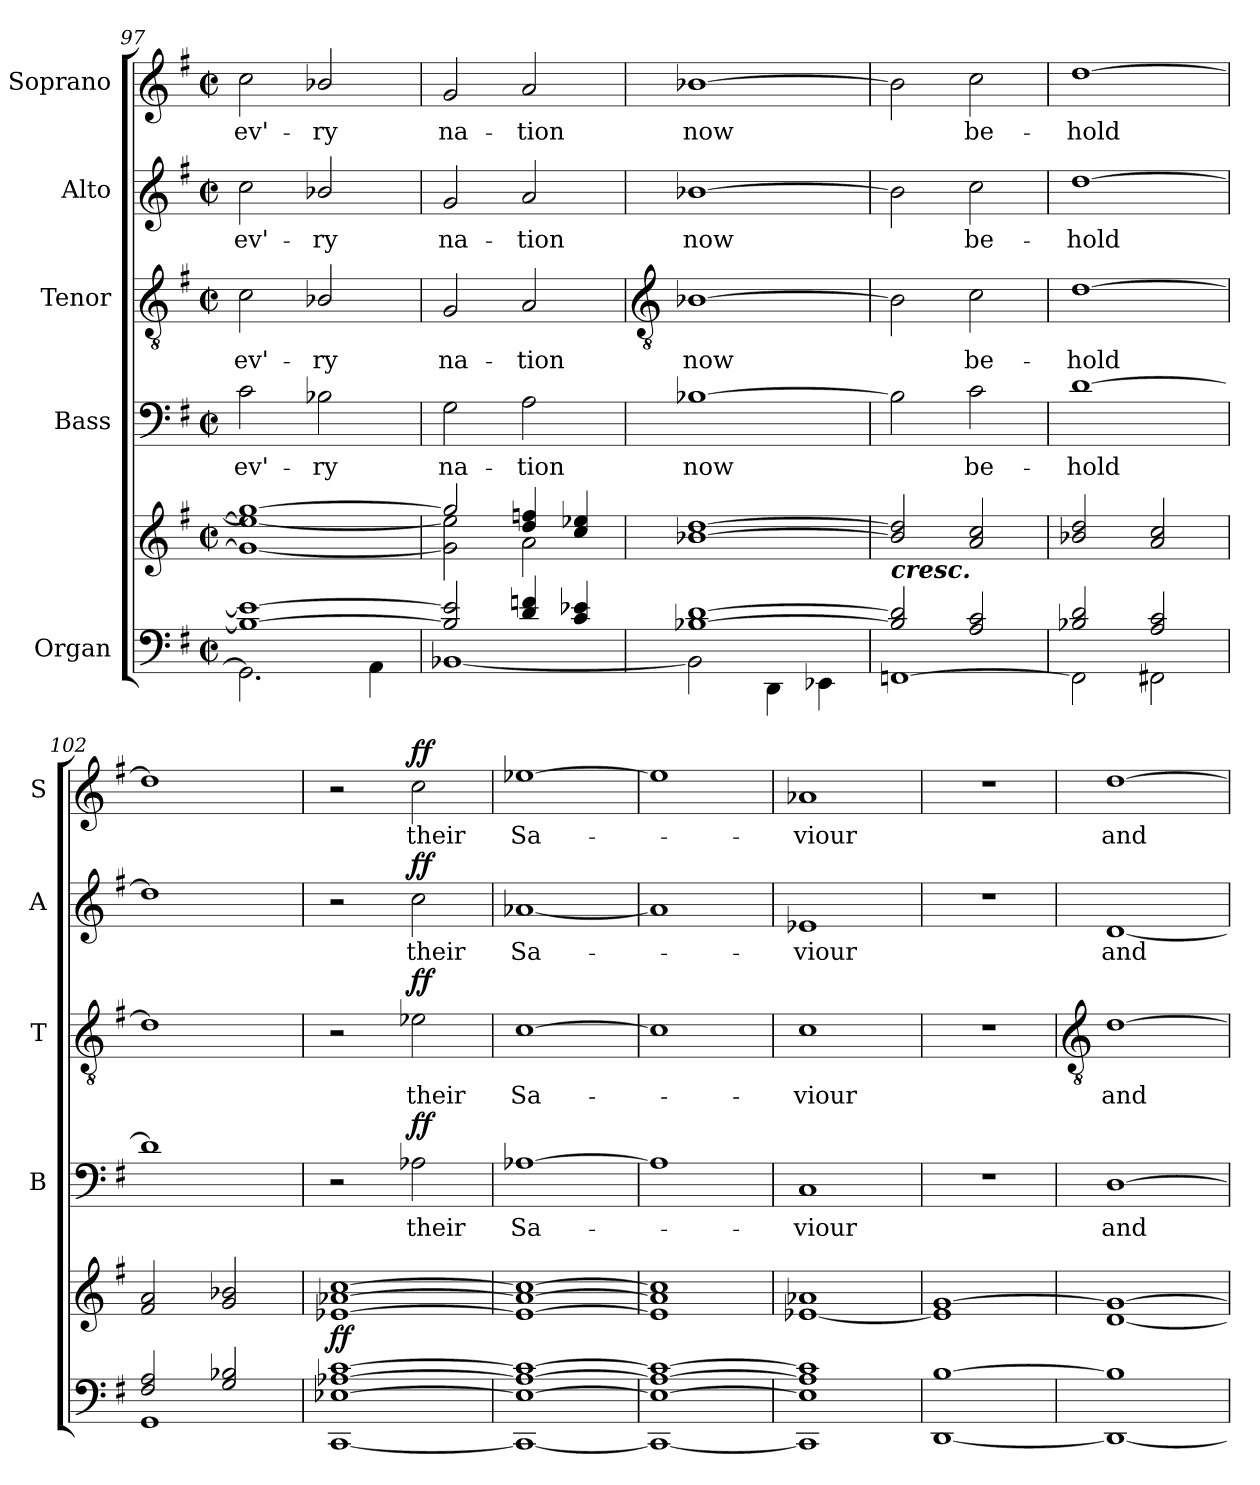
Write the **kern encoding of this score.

**kern	**kern	**dynam	**kern	**text	**dynam	**kern	**text	**dynam	**kern	**text	**dynam	**kern	**text	**dynam
*part5	*part5	*part5	*part4	*part4	*part4	*part3	*part3	*part3	*part2	*part2	*part2	*part1	*part1	*part1
*staff6	*staff5	*staff5/6	*staff4	*staff4	*staff4	*staff3	*staff3	*staff3	*staff2	*staff2	*staff2	*staff1	*staff1	*staff1
*I"Organ	*	*	*I"Bass	*	*	*I"Tenor	*	*	*I"Alto	*	*	*I"Soprano	*	*
*	*	*	*I'B	*	*	*I'T	*	*	*I'A	*	*	*I'S	*	*
*clefF4	*clefG2	*	*clefF4	*	*	*clefGv2	*	*	*clefG2	*	*	*clefG2	*	*
*k[f#]	*k[f#]	*	*k[f#]	*	*	*k[f#]	*	*	*k[f#]	*	*	*k[f#]	*	*
*G:	*G:	*	*G:	*	*	*G:	*	*	*G:	*	*	*G:	*	*
*M2/2	*M2/2	*	*M2/2	*	*	*M2/2	*	*	*M2/2	*	*	*M2/2	*	*
*met(c|)	*met(c|)	*	*met(c|)	*	*	*met(c|)	*	*	*met(c|)	*	*	*met(c|)	*	*
=97	=97	=97	=97	=97	=97	=97	=97	=97	=97	=97	=97	=97	=97	=97
*^	*^	*	*	*	*	*	*	*	*	*	*	*	*	*
!	!	!	!	!	!	!LO:LY:b	!	!	!LO:LY:b	!	!	!LO:LY:b	!	!	!LO:LY:b	!
1B-/_ 1e-/_	2.GG\]	1gg/_	1g\_ 1ee-\_	.	2c	ev'-	.	2c	ev'-	.	2cc	ev'-	.	2cc	ev'-	.
!	!	!	!	!	!	!LO:LY:b	!	!	!LO:LY:b	!	!	!LO:LY:b	!	!	!LO:LY:b	!
.	.	.	.	.	2B-X	-ry	.	2B-X/	-ry	.	2b-X/	-ry	.	2b-X/	-ry	.
.	4AA\	.	.	.	.	.	.	.	.	.	.	.	.	.	.	.
=98	=98	=98	=98	=98	=98	=98	=98	=98	=98	=98	=98	=98	=98	=98	=98	=98
!	!	!	!	!	!	!LO:LY:b	!	!	!LO:LY:b	!	!	!LO:LY:b	!	!	!LO:LY:b	!
2B-/] 2e-/]	[1BB-X\	2gg]	2g\] 2ee-\]	.	2G	na-	.	2G	na-	.	2g	na-	.	2g	na-	.
!	!	!	!	!	!	!LO:LY:b	!	!	!LO:LY:b	!	!	!LO:LY:b	!	!	!LO:LY:b	!
4d/ 4fn/	.	4dd/ 4ffn/	2a\	.	2A	-tion	.	2A	-tion	.	2a	-tion	.	2a	-tion	.
4c/ 4e-/	.	4cc/ 4ee-X/	.	.	.	.	.	.	.	.	.	.	.	.	.	.
*v	*v	*	*	*	*	*	*	*	*	*	*	*	*	*	*	*
!!LO:LB:g=z
=99	=99	=99	=99	=99	=99	=99	=99	=99	=99	=99	=99	=99	=99	=99	=99
*	*	*	*	*	*	*	*clefGv2	*	*	*	*	*	*	*	*
*^	*	*	*	*	*	*	*	*	*	*	*	*	*	*	*
*	*^	*	*	*	*	*	*	*	*	*	*	*	*	*	*	*
!	!	!	!	!	!	!	!LO:LY:b	!	!	!LO:LY:b	!	!	!LO:LY:b	!	!	!LO:LY:b	!
[1B-X/ [1d/	1ryy	2BB-\]	[1b-X/ [1dd/	1ryy	.	[1B-X	now	.	[1B-X	now	.	[1b-X	now	.	[1b-X	now	.
.	.	4DD\	.	.	.	.	.	.	.	.	.	.	.	.	.	.	.
.	.	4EE-X\	.	.	.	.	.	.	.	.	.	.	.	.	.	.	.
=100	=100	=100	=100	=100	=100	=100	=100	=100	=100	=100	=100	=100	=100	=100	=100	=100	=100
!	!	!	!LO:TX:b:Bi:t=cresc.	!	!	!	!	!	!	!	!	!	!	!	!	!	!
2B-/] 2d/]	1ryy	[1FFn\	2b-/] 2dd/]	1ryy	.	2B-]	.	.	2B-]	.	.	2b-]	.	.	2b-]	.	.
!	!	!	!	!	!	!	!LO:LY:b	!	!	!LO:LY:b	!	!	!LO:LY:b	!	!	!LO:LY:b	!
2A/ 2c/	.	.	2a/ 2cc/	.	.	2c	be-	.	2c	be-	.	2cc	be-	.	2cc	be-	.
=101	=101	=101	=101	=101	=101	=101	=101	=101	=101	=101	=101	=101	=101	=101	=101	=101	=101
!	!	!	!	!	!	!	!LO:LY:b	!	!	!LO:LY:b	!	!	!LO:LY:b	!	!	!LO:LY:b	!
2B-X/ 2d/	1ryy	2FF\]	2b-X/ 2dd/	1ryy	.	[1d	-hold	.	[1d	-hold	.	[1dd	-hold	.	[1dd	-hold	.
2A/ 2c/	.	2FF#X\	2a/ 2cc/	.	.	.	.	.	.	.	.	.	.	.	.	.	.
=102	=102	=102	=102	=102	=102	=102	=102	=102	=102	=102	=102	=102	=102	=102	=102	=102	=102
2F#/ 2A/	1ryy	1GG\	2f#/ 2a/	1ryy	.	1d]	.	.	1d]	.	.	1dd]	.	.	1dd]	.	.
2G/ 2B-X/	.	.	2g/ 2b-X/	.	.	.	.	.	.	.	.	.	.	.	.	.	.
=103	=103	=103	=103	=103	=103	=103	=103	=103	=103	=103	=103	=103	=103	=103	=103	=103	=103
!	!	!	!	!	!LO:DY:b	!	!	!	!	!	!	!	!	!	!	!	!
[1E-X/ [1A-X/ [1c/	[1CC\	1ryy	[1e-X/ [1a-X/ [1cc/	1ryy	ff	2r	.	.	2r	.	.	2r	.	.	2r	.	.
!	!	!	!	!	!	!	!LO:LY:b	!LO:DY:b	!	!LO:LY:b	!LO:DY:b	!	!LO:LY:b	!LO:DY:b	!	!LO:LY:b	!LO:DY:b
.	.	.	.	.	.	2A-X	their	ff	2e-X	their	ff	2cc	their	ff	2cc	their	ff
=104	=104	=104	=104	=104	=104	=104	=104	=104	=104	=104	=104	=104	=104	=104	=104	=104	=104
!	!	!	!	!	!	!	!LO:LY:b	!	!	!LO:LY:b	!	!	!LO:LY:b	!	!	!LO:LY:b	!
1E-/_ 1A-/_ 1c/_	1CC\_	1ryy	1e-/_ 1a-/_ 1cc/_	1ryy	.	[1A-X	Sa-	.	[1c	Sa-	.	[1a-X	Sa-	.	[1ee-X	Sa-	.
=105	=105	=105	=105	=105	=105	=105	=105	=105	=105	=105	=105	=105	=105	=105	=105	=105	=105
1E-/_ 1A-/_ 1c/_	1CC\_	1ryy	1e-/] 1a-/] 1cc/]	1ryy	.	1A-]	.	.	1c]	.	.	1a-]	.	.	1ee-]	.	.
=106	=106	=106	=106	=106	=106	=106	=106	=106	=106	=106	=106	=106	=106	=106	=106	=106	=106
!	!	!	!	!	!	!	!LO:LY:b	!	!	!LO:LY:b	!	!	!LO:LY:b	!	!	!LO:LY:b	!
1E-/] 1A-/] 1c/]	1CC\]	1ryy	1a-X/	[1e-X\	.	1C	viour	.	1c	viour	.	1e-X	viour	.	1a-X	viour	.
=107	=107	=107	=107	=107	=107	=107	=107	=107	=107	=107	=107	=107	=107	=107	=107	=107	=107
[1B/	[1DD\	1ryy	[1g/	1e-\]	.	1r	.	.	1r	.	.	1r	.	.	1r	.	.
!!LO:LB:g=z
=108	=108	=108	=108	=108	=108	=108	=108	=108	=108	=108	=108	=108	=108	=108	=108	=108	=108
*	*	*	*	*	*	*	*	*	*clefGv2	*	*	*	*	*	*	*	*
!	!	!	!	!	!	!	!LO:LY:b	!	!	!LO:LY:b	!	!	!LO:LY:b	!	!	!LO:LY:b	!
1B/]	1DD\_	1ryy	1g/_	[1d\	.	[1D	and	.	[1d	and	.	[1d	and	.	[1dd	and	.
*v	*v	*v	*	*	*	*	*	*	*	*	*	*	*	*	*	*	*
*	*v	*v	*	*	*	*	*	*	*	*	*	*	*	*	*
=	=	=	=	=	=	=	=	=	=	=	=	=	=	=
*-	*-	*-	*-	*-	*-	*-	*-	*-	*-	*-	*-	*-	*-	*-
